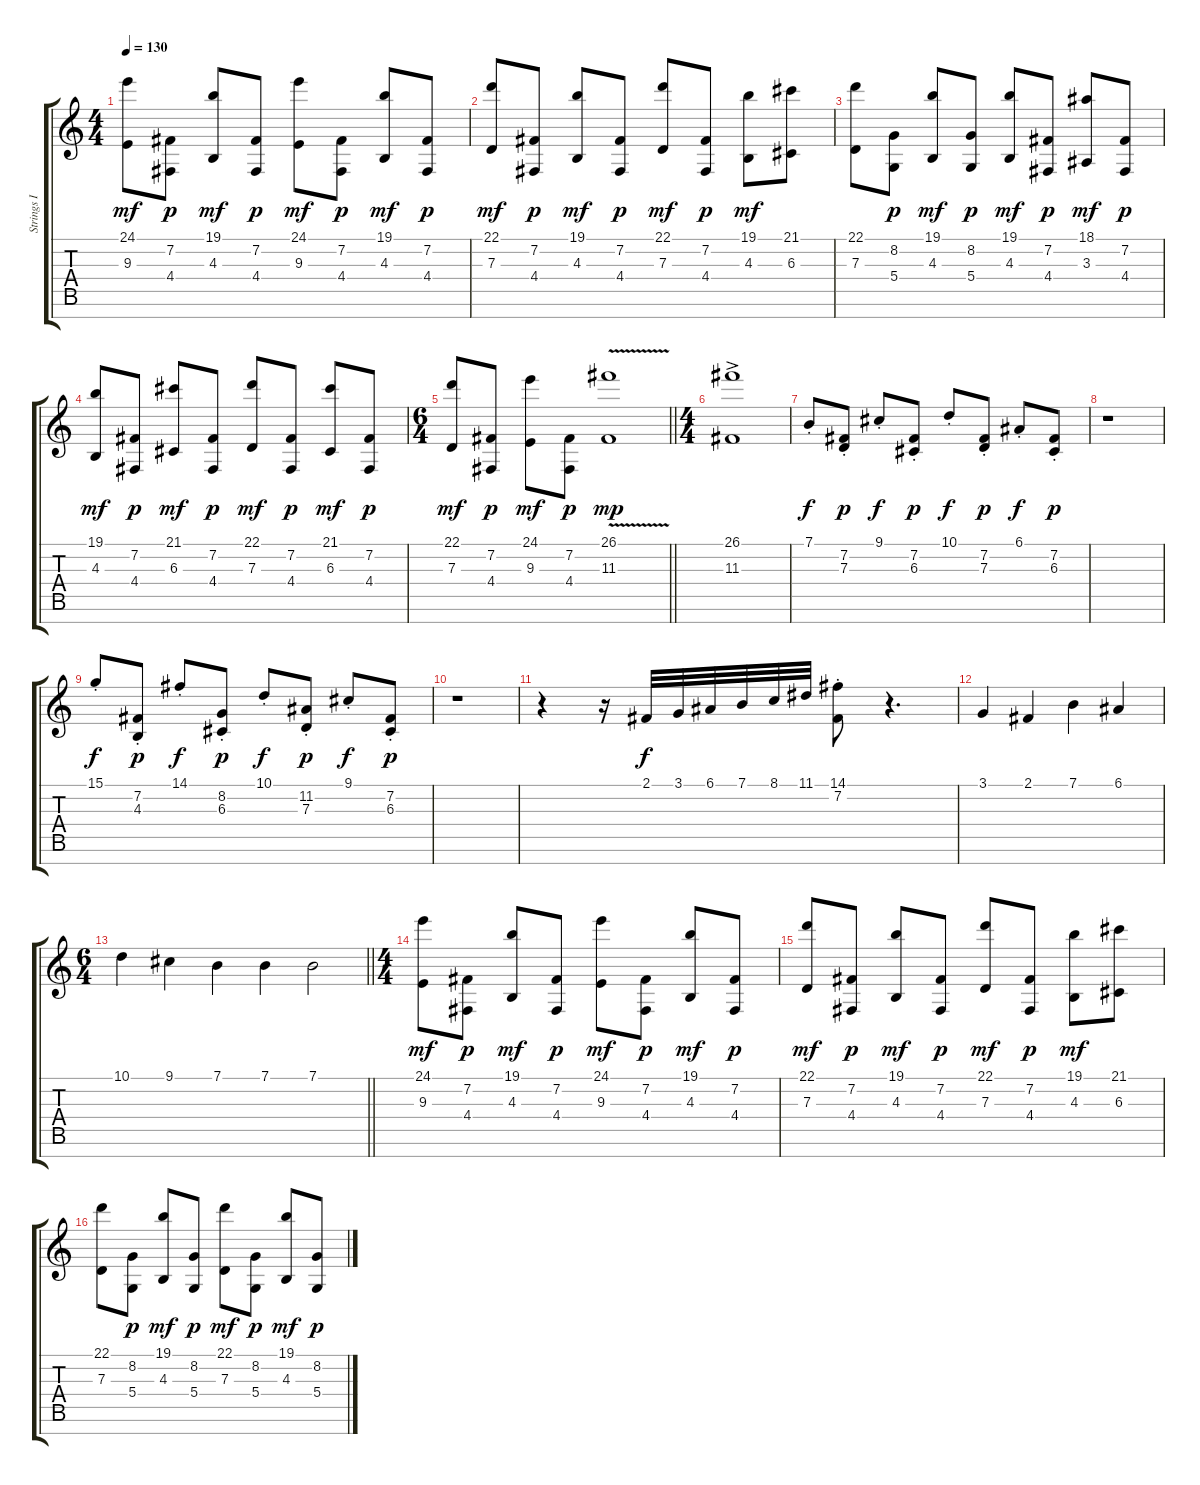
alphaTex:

\track ("Strings I" "Strings I") {instrument stringensemble1}
\staff {score tabs}
\tuning (E4 B3 G3 D3 A2 E2 B1) {hide}
\ts (4 4)
\tempo 130
\clef g2
\ks c
(24.1 9.3).8{dy mf} (7.2 4.4).8{dy p} (19.1 4.3).8{dy mf} (7.2 4.4).8{dy p} (24.1 9.3).8{dy mf} (7.2 4.4).8{dy p} (19.1 4.3).8{dy mf} (7.2 4.4).8{dy p} |
(22.1 7.3).8{dy mf} (7.2 4.4).8{dy p} (19.1 4.3).8{dy mf} (7.2 4.4).8{dy p} (22.1 7.3).8{dy mf} (7.2 4.4).8{dy p} (19.1 4.3).8{dy mf} (21.1 6.3).8 |
(22.1 7.3).8 (8.2 5.4).8{dy p} (19.1 4.3).8{dy mf} (8.2 5.4).8{dy p} (19.1 4.3).8{dy mf} (7.2 4.4).8{dy p} (18.1 3.3).8{dy mf} (7.2 4.4).8{dy p} |
(19.1 4.3).8{dy mf} (7.2 4.4).8{dy p} (21.1 6.3).8{dy mf} (7.2 4.4).8{dy p} (22.1 7.3).8{dy mf} (7.2 4.4).8{dy p} (21.1 6.3).8{dy mf} (7.2 4.4).8{dy p} |
\ts (6 4)
\barLineRight lightlight
(22.1 7.3).8{dy mf} (7.2 4.4).8{dy p} (24.1 9.3).8{dy mf} (7.2 4.4).8{dy p} (26.1{v} 11.3).1{dy mp} |
\ts (4 4)
\section ("" "")
(26.1{ac} 11.3).1{volume 3} |
7.1{st}.8{dy f volume 13} (7.2{st} 7.3{st}).8{dy p} 9.1{st}.8{dy f} (7.2{st} 6.3{st}).8{dy p} 10.1{st}.8{dy f} (7.2{st} 7.3{st}).8{dy p} 6.1{st}.8{dy f} (7.2{st} 6.3{st}).8{dy p} |
r.1 |
15.1{st}.8{dy f} (7.2{st} 4.3{st}).8{dy p} 14.1{st}.8{dy f} (8.2{st} 6.3{st}).8{dy p} 10.1{st}.8{dy f} (11.2{st} 7.3{st}).8{dy p} 9.1{st}.8{dy f} (7.2{st} 6.3{st}).8{dy p} |
r.1 |
r.4 r.16 2.1.32{dy f} 3.1.32 6.1.32 7.1.32 8.1.32 11.1.32 (14.1{st} 7.2{st}).8 r.4{d} |
3.1.4{volume 15} 2.1.4 7.1.4 6.1.4 |
\ts (6 4)
\barLineRight lightlight
10.1.4 9.1.4 7.1.4 7.1.4 7.1.2 |
\ts (4 4)
\section ("" "")
(24.1 9.3).8{dy mf} (7.2 4.4).8{dy p} (19.1 4.3).8{dy mf} (7.2 4.4).8{dy p} (24.1 9.3).8{dy mf} (7.2 4.4).8{dy p} (19.1 4.3).8{dy mf} (7.2 4.4).8{dy p} |
(22.1 7.3).8{dy mf} (7.2 4.4).8{dy p} (19.1 4.3).8{dy mf} (7.2 4.4).8{dy p} (22.1 7.3).8{dy mf} (7.2 4.4).8{dy p} (19.1 4.3).8{dy mf} (21.1 6.3).8 |
(22.1 7.3).8 (8.2 5.4).8{dy p} (19.1 4.3).8{dy mf} (8.2 5.4).8{dy p} (22.1 7.3).8{dy mf} (8.2 5.4).8{dy p} (19.1 4.3).8{dy mf} (8.2 5.4).8{dy p}
